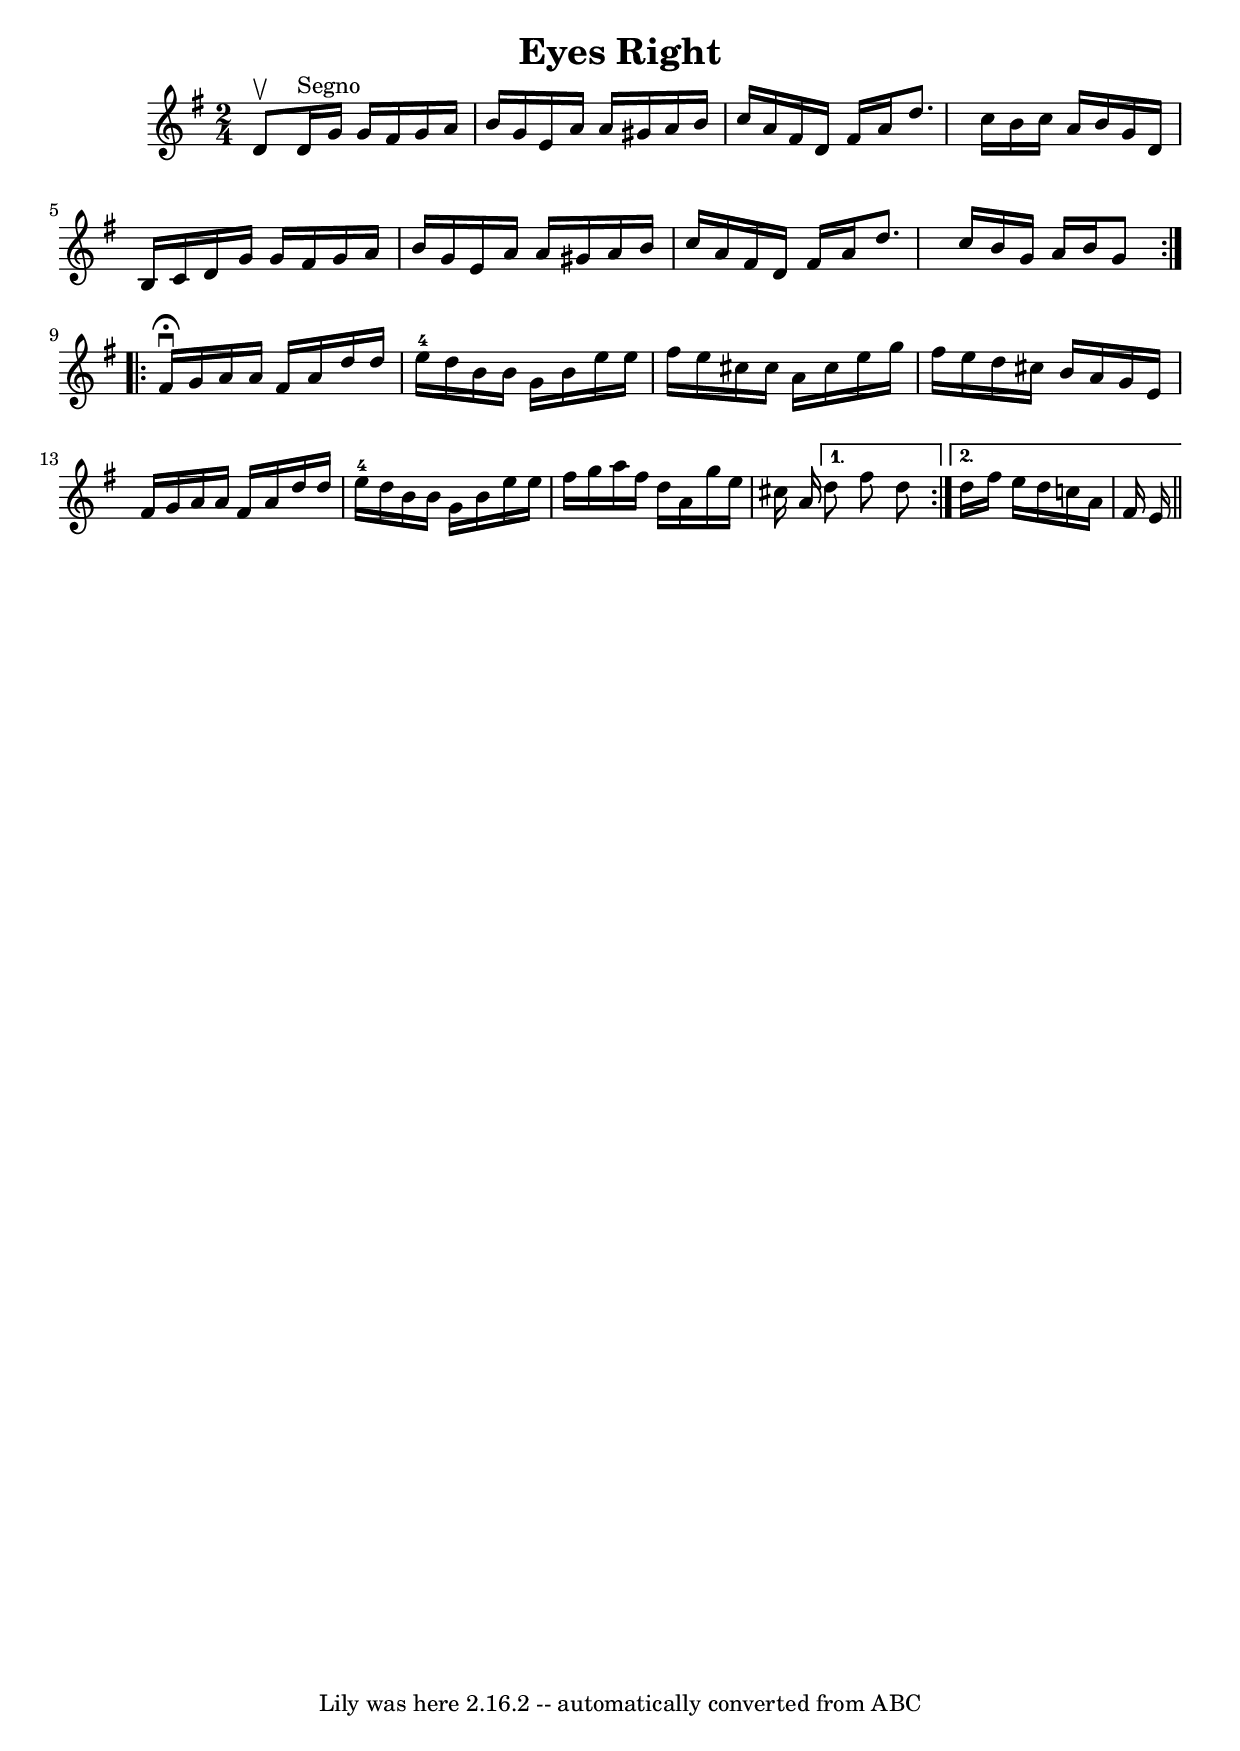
\version "2.16.2"
\include "Mammoth.ily"
\header {
  %% book = "Ryan's Mammoth Collection"
  crossRefNumber = "1"
  footnotes = ""
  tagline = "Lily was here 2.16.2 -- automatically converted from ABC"
  title = "Eyes Right"

}
voicedefault =  {



  \repeat volta 2 {

    \time 2/4 
    \key g \major
    d'8^\upbow   |
    d'16^"Segno" g'16 g'16 
    fis'16 g'16 a'16 b'16 g'16  |
    e'16 a'16 a'16    
    gis'16 a'16 b'16 c''16 a'16  |
    fis'16 d'16 fis'16    
    a'16 d''8. c''16  |
    b'16 c''16 a'16 b'16 g'16    
    d'16 b16 c'16  |
    d'16 g'16 g'16 fis'16 g'16    
    a'16 b'16 g'16  |
    e'16 a'16 a'16 gis'16 a'16 b'16 
    c''16 a'16  |
    fis'16 d'16 fis'16 a'16 d''8. c''16 
    |
    b'16 g'16 a'16 b'16 g'8    
  } 
  \repeat volta 2 {
    
    fis'16^\fermata^\downbow g'16  |
    a'16 a'16 fis'16 a'16    
    d''16 d''16 e''16-4 d''16  |
    b'16 b'16 g'16 b'16   
    e''16 e''16 fis''16 e''16  |
    cis''16 cis''16 a'16    
    cis''16 e''16 g''16 fis''16 e''16  |
    d''16 cis''16    
    b'16 a'16 g'16 e'16 fis'16 g'16  |
    a'16 a'16    
    fis'16 a'16 d''16 d''16 e''16-4 d''16  |
    b'16 b'16 
    g'16 b'16 e''16 e''16 fis''16 g''16  |
    a''16    
    fis''16 d''16 a'16 g''16 e''16 cis''16 a'16  
  } \alternative{{ 
    d''8 fis''8 d''8  
  } { d''16 fis''16 e''16 d''16 c''!16    
      a'16 fis'16 e'16      \bar "||"   
    }
	       }

}

\score{
  <<

    \context Staff="default"
    {
      \voicedefault 
      
    }

  >>
  \layout {
    
  }
  \midi {
  }

}
